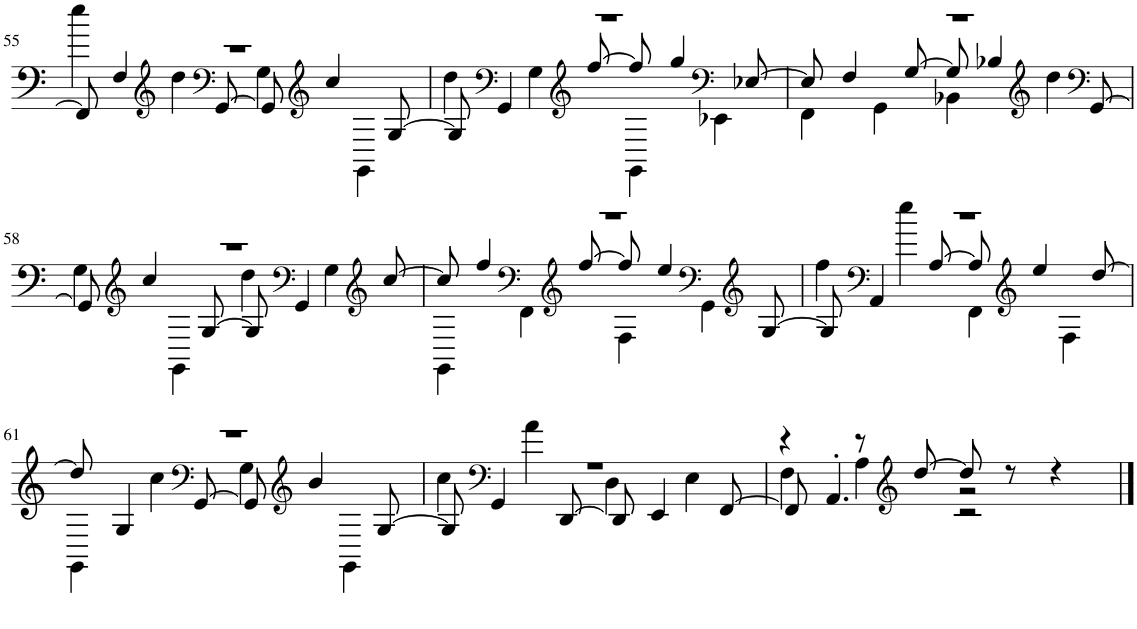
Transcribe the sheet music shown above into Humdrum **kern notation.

**kern
*part1
*staff1
*I"Piano
*I'P-no
!!LO:PB:g=z
*clefF4
*k[]
*M4/4
=55
*^
*	*^
1r	4ee\	8FF/]
.	.	4F/
*clefG2	*	*
.	4dd\	.
*clefF4	*	*
.	.	[8GG/
.	4G\	8GG/]
*clefG2	*	*
.	.	4cc/
.	4GG\	.
.	.	[8G/
=56	=56	=56
1r	4dd\	8G/]
*clefF4	*	*
.	.	4GG/
.	4G\	.
*clefG2	*	*
.	.	[8ff/
.	4GG\	8ff/]
.	.	4gg/
*clefF4	*	*
.	4EE-X\	.
.	.	[8E-X/
=57	=57	=57
1r	4FF\	8E-/]
.	.	4F/
.	4GG\	.
.	.	[8G/
.	4BB-X\	8G/]
.	.	4B-X/
*clefG2	*	*
.	4dd\	.
*clefF4	*	*
.	.	[8GG/
!!LO:LB:g=z	!!	!!
=58	=58	=58
1r	4G\	8GG/]
*clefG2	*	*
.	.	4cc/
.	4GG\	.
.	.	[8G/
.	4dd\	8G/]
*clefF4	*	*
.	.	4GG/
.	4G\	.
*clefG2	*	*
.	.	[8cc/
=59	=59	=59
1r	4GG\	8cc/]
.	.	4ff/
*clefF4	*	*
.	4FF\	.
*clefG2	*	*
.	.	[8ff/
.	4F\	8ff/]
.	.	4ee/
*clefF4	*	*
.	4GG\	.
*clefG2	*	*
.	.	[8G/
=60	=60	=60
1r	4ff\	8G/]
*clefF4	*	*
.	.	4AA/
.	4ee\	.
.	.	[8A/
.	4FF\	8A/]
*clefG2	*	*
.	.	4ee/
.	4F\	.
.	.	[8dd/
!!LO:LB:g=z	!!	!!
=61	=61	=61
1r	4GG\	8dd/]
.	.	4G/
.	4cc\	.
*clefF4	*	*
.	.	[8GG/
.	4G\	8GG/]
*clefG2	*	*
.	.	4b/
.	4GG\	.
.	.	[8G/
=62	=62	=62
1r	4cc\	8G/]
*clefF4	*	*
.	.	4GG/
.	4a\	.
.	.	[8DD/
.	4D\	8DD/]
.	.	4EE/
.	4E\	.
.	.	[8FF/
=63	=63	=63
4r	4F\	8FF/]
.	.	4.AA'/
8r	4A\	.
*clefG2	*	*
[8dd/	.	.
8dd/]	2r	2r
8r	.	.
4r	.	.
*v	*v	*v
==
*-
